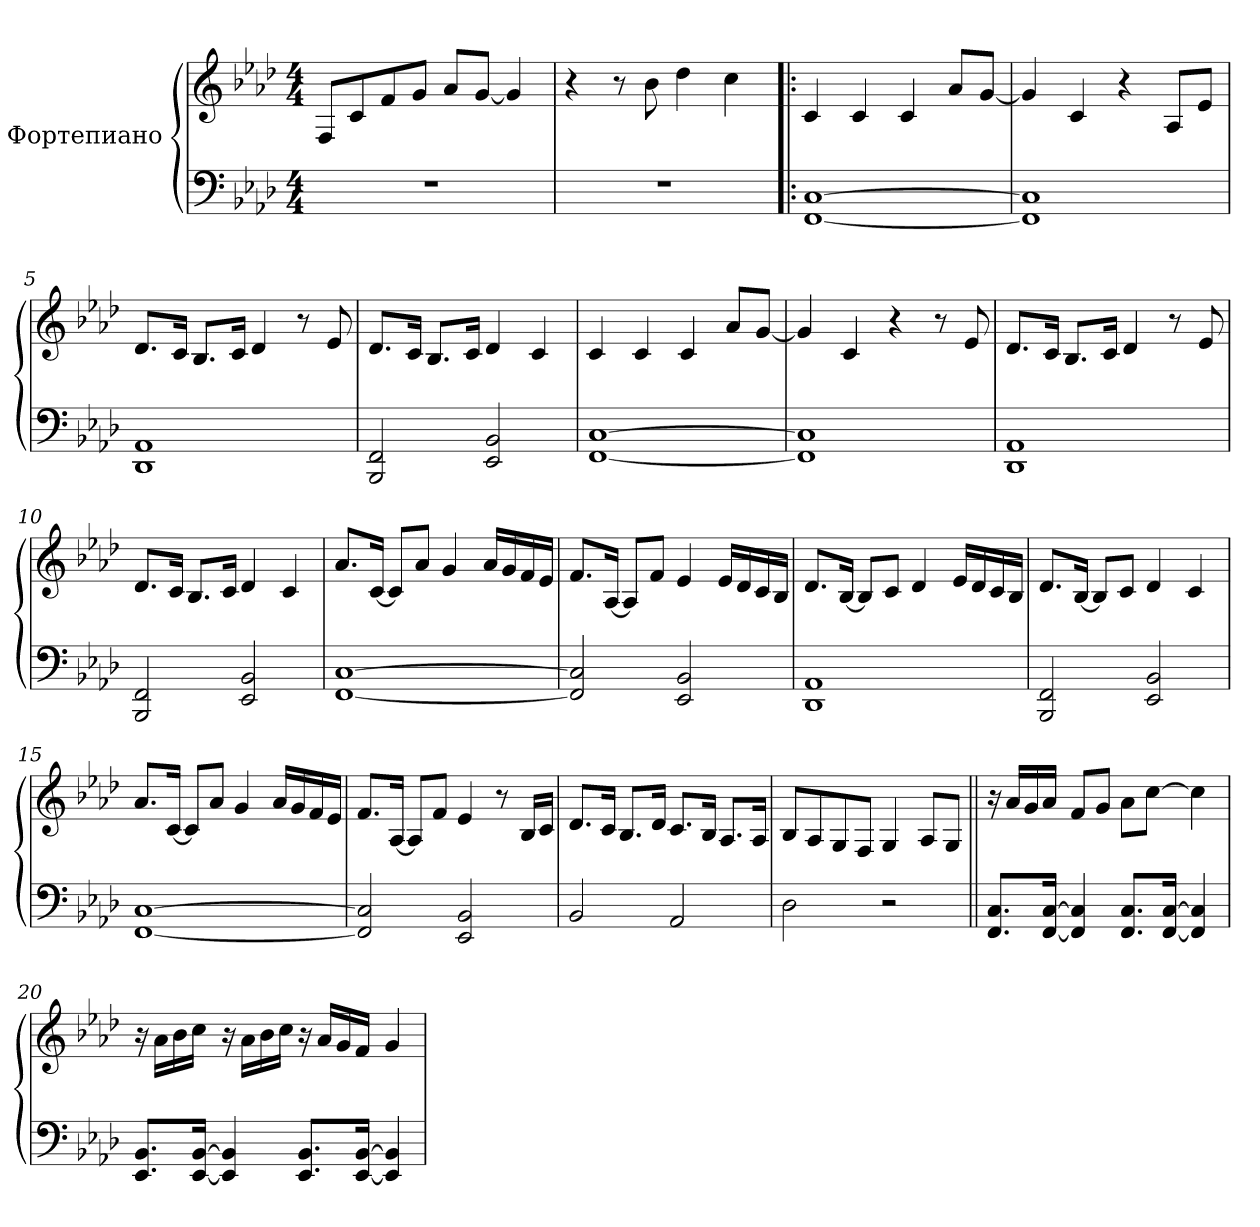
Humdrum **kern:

**kern	**kern
*part1	*part1
*staff2	*staff1
*I"Фортепиано	*
*clefF4	*clefG2
*k[b-e-a-d-]	*k[b-e-a-d-]
*M4/4	*M4/4
=1	=1
1r	8F/L
.	8c/
.	8f/
.	8g/J
.	8a-/L
.	[8g/J
.	4g/]
=2	=2
1r	4r
.	8r
.	8b-\
.	4dd-\
.	4cc\
=3!|:	=3!|:
[1FF [1C	4c/
.	4c/
.	4c/
.	8a-/L
.	[8g/J
=4	=4
1FF] 1C]	4g/]
.	4c/
.	4r
.	8A-/L
.	8e-/J
=5	=5
1DD- 1AA-	8.d-/L
.	16c/Jk
.	8.B-/L
.	16c/Jk
.	4d-/
.	8r
.	8e-/
!!LO:LB:g=z
=6	=6
2BBB-/ 2FF/	8.d-/L
.	16c/Jk
.	8.B-/L
.	16c/Jk
2EE-/ 2BB-/	4d-/
.	4c/
=7	=7
[1FF [1C	4c/
.	4c/
.	4c/
.	8a-/L
.	[8g/J
=8	=8
1FF] 1C]	4g/]
.	4c/
.	4r
.	8r
.	8e-/
=9	=9
1DD- 1AA-	8.d-/L
.	16c/Jk
.	8.B-/L
.	16c/Jk
.	4d-/
.	8r
.	8e-/
=10	=10
2BBB-/ 2FF/	8.d-/L
.	16c/Jk
.	8.B-/L
.	16c/Jk
2EE-/ 2BB-/	4d-/
.	4c/
!!LO:LB:g=z
=11	=11
[1FF [1C	8.a-/L
.	[16c/Jk
.	8c/L]
.	8a-/J
.	4g/
.	16a-/LL
.	16g/
.	16f/
.	16e-/JJ
=12	=12
2FF/] 2C/]	8.f/L
.	[16A-/Jk
.	8A-/L]
.	8f/J
2EE-/ 2BB-/	4e-/
.	16e-/LL
.	16d-/
.	16c/
.	16B-/JJ
=13	=13
1DD- 1AA-	8.d-/L
.	[16B-/Jk
.	8B-/L]
.	8c/J
.	4d-/
.	16e-/LL
.	16d-/
.	16c/
.	16B-/JJ
=14	=14
2BBB-/ 2FF/	8.d-/L
.	[16B-/Jk
.	8B-/L]
.	8c/J
2EE-/ 2BB-/	4d-/
.	4c/
!!LO:LB:g=z
=15	=15
[1FF [1C	8.a-/L
.	[16c/Jk
.	8c/L]
.	8a-/J
.	4g/
.	16a-/LL
.	16g/
.	16f/
.	16e-/JJ
=16	=16
2FF/] 2C/]	8.f/L
.	[16A-/Jk
.	8A-/L]
.	8f/J
2EE-/ 2BB-/	4e-/
.	8r
.	16B-/LL
.	16c/JJ
=17	=17
2BB-/	8.d-/L
.	16c/Jk
.	8.B-/L
.	16d-/Jk
2AA-/	8.c/L
.	16B-/Jk
.	8.A-/L
.	16A-/Jk
=18	=18
2D-\	8B-/L
.	8A-/
.	8G/
.	8F/J
2r	4G/
.	8A-/L
.	8G/J
!!LO:LB:g=z
=19||	=19||
8.FF/ 8.C/L	16r
.	16a-/LL
.	16g/
[16FF/ [16C/Jk	16a-/JJ
4FF/] 4C/]	8f/L
.	8g/J
8.FF/ 8.C/L	8a-\L
.	[8cc\J
[16FF/ [16C/Jk	.
4FF/] 4C/]	4cc\]
=20	=20
8.EE-/ 8.BB-/L	16r
.	16a-\LL
.	16b-\
[16EE-/ [16BB-/Jk	16cc\JJ
4EE-/] 4BB-/]	16r
.	16a-\LL
.	16b-\
.	16cc\JJ
8.EE-/ 8.BB-/L	16r
.	16a-/LL
.	16g/
[16EE-/ [16BB-/Jk	16f/JJ
4EE-/] 4BB-/]	4g/
=	=
*-	*-
